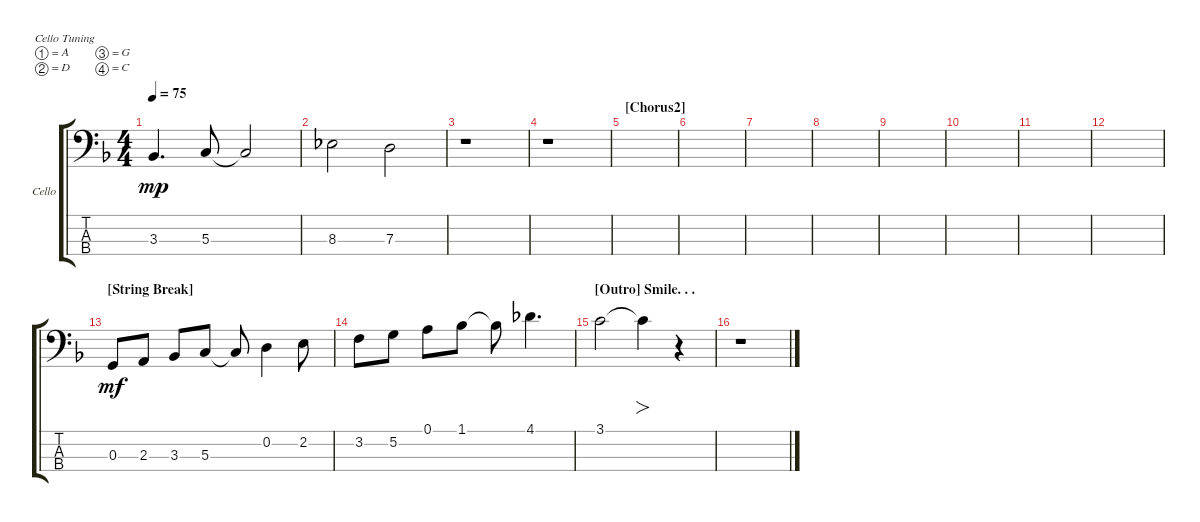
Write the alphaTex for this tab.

\defaultSystemsLayout 4
\bracketExtendMode groupsimilarinstruments
\firstSystemTrackNameOrientation horizontal
\otherSystemsTrackNameOrientation horizontal
\track ("Cello" "Cello") {instrument cello}
\staff {score tabs}
\tuning (A3 D3 G2 C2)
\ts (4 4)
\tempo 75
\clef f4
\scale
0.333333
\ks dminor
3.3.4{d dy mp} 5.3.8 5.3{t}.2 |
\scale
0.333333 8.3.2 7.3.2 |
\scale
0.333333 r.1 |
\scale
0.333333 r.1 |
\section ("" "[Chorus2]")
\scale
0.333333 |
\scale
0.333333 |
\scale
0.333333 |
\scale
0.333333 |
\scale
0.333333 |
\scale
0.333333 |
\scale
0.333333 |
\scale
0.333333 |
\section ("" "[String Break]    ")
\scale
0.333333 0.3.8{dy mf} 2.3.8 3.3.8 5.3.8 5.3{t}.8 0.2.4 2.2.8 |
\scale
0.333333 3.2.8 5.2.8 0.1.8 1.1.8 1.1{t}.8 4.1.4{d} |
\section ("" "[Outro] Smile. . .")
\scale
0.333333 3.1.2 3.1{t}.4{fo} r.4 |
\scale
0.333333 r.1
